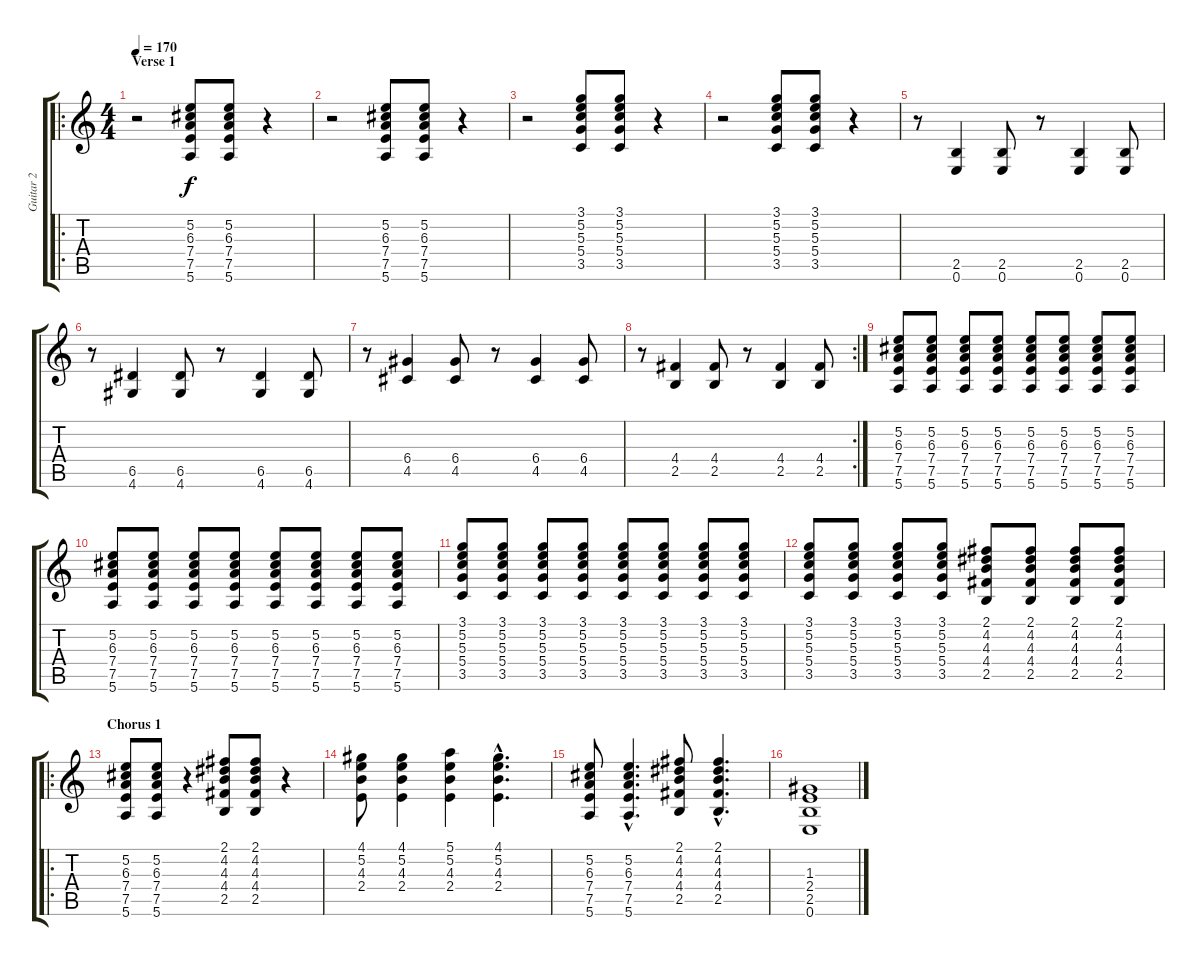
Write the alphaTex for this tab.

\track ("Guitar 2" "Guitar 2") {instrument distortionguitar}
\staff {score tabs}
\tuning (E4 B3 G3 D3 A2 E2) {hide}
\ro
\ts (4 4)
\section ("" "Verse 1")
\tempo 170
\clef g2
\ks c
r.2{dy f} (5.2 6.3 7.4 7.5 5.6).8 (5.2 6.3 7.4 7.5 5.6).8 r.4 |
r.2 (5.2 6.3 7.4 7.5 5.6).8 (5.2 6.3 7.4 7.5 5.6).8 r.4 |
r.2 (3.1 5.2 5.3 5.4 3.5).8 (3.1 5.2 5.3 5.4 3.5).8 r.4 |
r.2 (3.1 5.2 5.3 5.4 3.5).8 (3.1 5.2 5.3 5.4 3.5).8 r.4 |
r.8 (2.5 0.6).4 (2.5 0.6).8 r.8 (2.5 0.6).4 (2.5 0.6).8 |
r.8 (6.5 4.6).4 (6.5 4.6).8 r.8 (6.5 4.6).4 (6.5 4.6).8 |
r.8 (6.4 4.5).4 (6.4 4.5).8 r.8 (6.4 4.5).4 (6.4 4.5).8 |
\rc 2
r.8 (4.4 2.5).4 (4.4 2.5).8 r.8 (4.4 2.5).4 (4.4 2.5).8 |
(5.2 6.3 7.4 7.5 5.6).8 (5.2 6.3 7.4 7.5 5.6).8 (5.2 6.3 7.4 7.5 5.6).8 (5.2 6.3 7.4 7.5 5.6).8 (5.2 6.3 7.4 7.5 5.6).8 (5.2 6.3 7.4 7.5 5.6).8 (5.2 6.3 7.4 7.5 5.6).8 (5.2 6.3 7.4 7.5 5.6).8 |
(5.2 6.3 7.4 7.5 5.6).8 (5.2 6.3 7.4 7.5 5.6).8 (5.2 6.3 7.4 7.5 5.6).8 (5.2 6.3 7.4 7.5 5.6).8 (5.2 6.3 7.4 7.5 5.6).8 (5.2 6.3 7.4 7.5 5.6).8 (5.2 6.3 7.4 7.5 5.6).8 (5.2 6.3 7.4 7.5 5.6).8 |
(3.1 5.2 5.3 5.4 3.5).8 (3.1 5.2 5.3 5.4 3.5).8 (3.1 5.2 5.3 5.4 3.5).8 (3.1 5.2 5.3 5.4 3.5).8 (3.1 5.2 5.3 5.4 3.5).8 (3.1 5.2 5.3 5.4 3.5).8 (3.1 5.2 5.3 5.4 3.5).8 (3.1 5.2 5.3 5.4 3.5).8 |
(3.1 5.2 5.3 5.4 3.5).8 (3.1 5.2 5.3 5.4 3.5).8 (3.1 5.2 5.3 5.4 3.5).8 (3.1 5.2 5.3 5.4 3.5).8 (2.1 4.2 4.3 4.4 2.5).8 (2.1 4.2 4.3 4.4 2.5).8 (2.1 4.2 4.3 4.4 2.5).8 (2.1 4.2 4.3 4.4 2.5).8 |
\ro
\section ("" "Chorus 1")
(5.2 6.3 7.4 7.5 5.6).8 (5.2 6.3 7.4 7.5 5.6).8 r.4 (2.1 4.2 4.3 4.4 2.5).8 (2.1 4.2 4.3 4.4 2.5).8 r.4 |
(4.1 5.2 4.3 2.4).8 (4.1 5.2 4.3 2.4).4 (5.1 5.2 4.3 2.4).4 (4.1{hac} 5.2{hac} 4.3{hac} 2.4{hac}).4{d} |
(5.2 6.3 7.4 7.5 5.6).8 (5.2{hac} 6.3{hac} 7.4{hac} 7.5{hac} 5.6{hac}).4{d} (2.1 4.2 4.3 4.4 2.5).8 (2.1{hac} 4.2{hac} 4.3{hac} 4.4{hac} 2.5{hac}).4{d} |
(1.3 2.4 2.5 0.6).1
